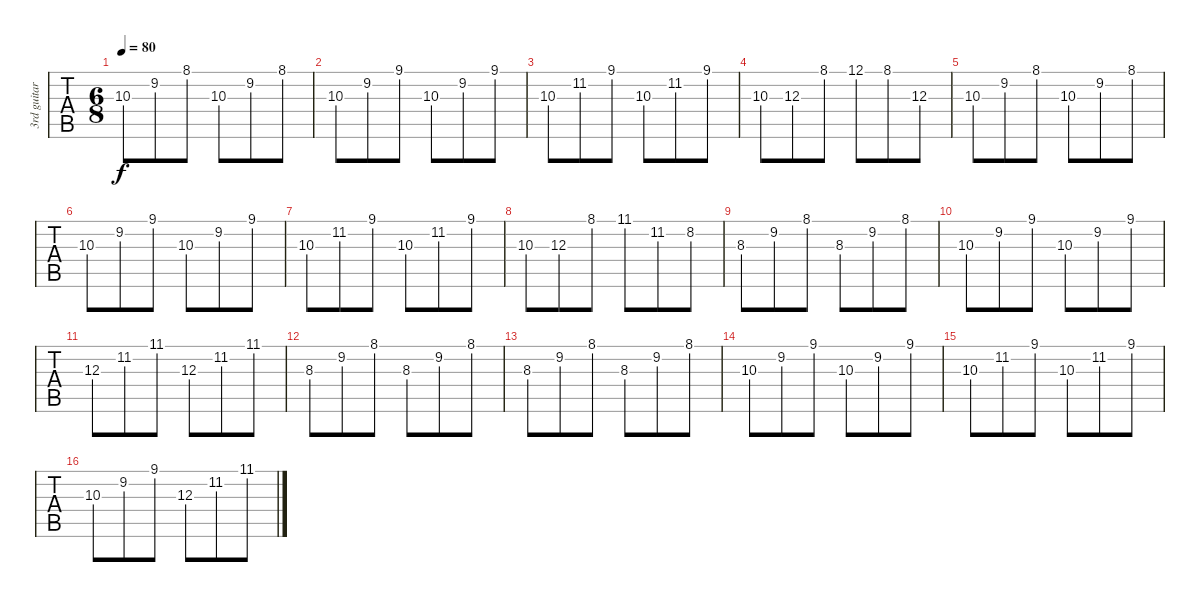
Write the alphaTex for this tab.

\track ("3rd guitar (melody)" "3rd guitar") {instrument electricguitarclean}
\staff {tabs}
\tuning (E4 B3 G3 D3 A2 E2) {hide}
\ts (6 8)
\tempo 80
\clef g2
\ks fminor
10.3.8{dy f} 9.2.8 8.1.8 10.3.8 9.2.8 8.1.8 |
10.3.8 9.2.8 9.1.8 10.3.8 9.2.8 9.1.8 |
10.3.8 11.2.8 9.1.8 10.3.8 11.2.8 9.1.8 |
10.3.8 12.3.8 8.1.8 12.1.8 8.1.8 12.3.8 |
10.3.8 9.2.8 8.1.8 10.3.8 9.2.8 8.1.8 |
10.3.8 9.2.8 9.1.8 10.3.8 9.2.8 9.1.8 |
10.3.8 11.2.8 9.1.8 10.3.8 11.2.8 9.1.8 |
10.3.8 12.3.8 8.1.8 11.1.8 11.2.8 8.2.8 |
8.3.8 9.2.8 8.1.8 8.3.8 9.2.8 8.1.8 |
10.3.8 9.2.8 9.1.8 10.3.8 9.2.8 9.1.8 |
12.3.8 11.2.8 11.1.8 12.3.8 11.2.8 11.1.8 |
8.3.8 9.2.8 8.1.8 8.3.8 9.2.8 8.1.8 |
8.3.8 9.2.8 8.1.8 8.3.8 9.2.8 8.1.8 |
10.3.8 9.2.8 9.1.8 10.3.8 9.2.8 9.1.8 |
10.3.8 11.2.8 9.1.8 10.3.8 11.2.8 9.1.8 |
10.3.8 9.2.8 9.1.8 12.3.8 11.2.8 11.1.8
